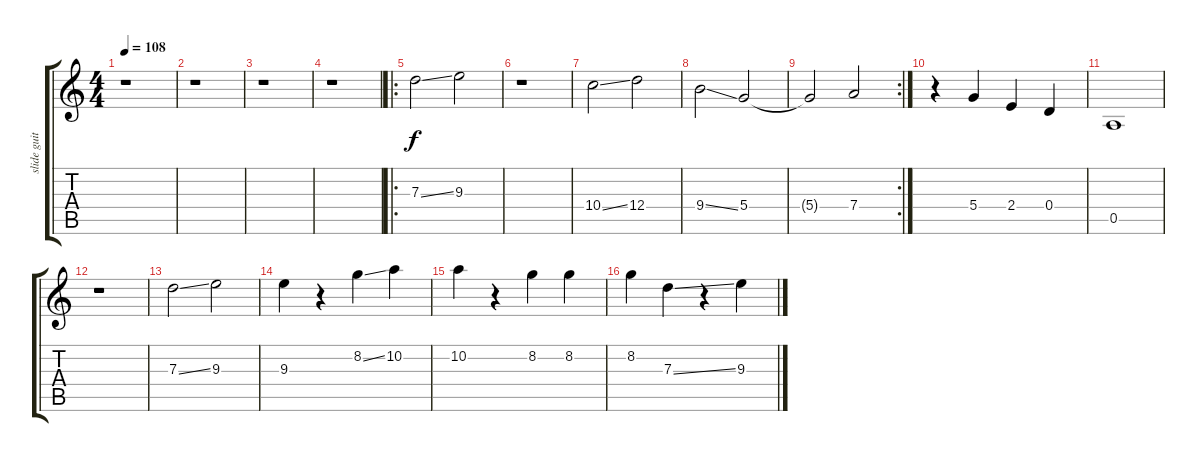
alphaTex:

\track ("slide guitar" "slide guit") {instrument overdrivenguitar}
\staff {score tabs}
\tuning (E4 B3 G3 D3 A2 E2) {hide}
\ts (4 4)
\tempo 108
\clef g2
\ks c
r.1{dy f instrument overdrivenguitar} |
r.1 |
r.1 |
r.1 |
\ro
7.3{ss}.2 9.3.2 |
r.1 |
10.4{ss}.2 12.4.2 |
9.4{ss}.2 5.4.2 |
\rc 2
5.4{t}.2 7.4.2 |
r.4 5.4.4 2.4.4 0.4.4 |
0.5.1 |
r.1 |
7.3{ss}.2 9.3.2 |
9.3.4 r.4 8.2{ss}.4 10.2.4 |
10.2.4 r.4 8.2.4 8.2.4 |
8.2.4 7.3{ss}.4 r.4 9.3.4
